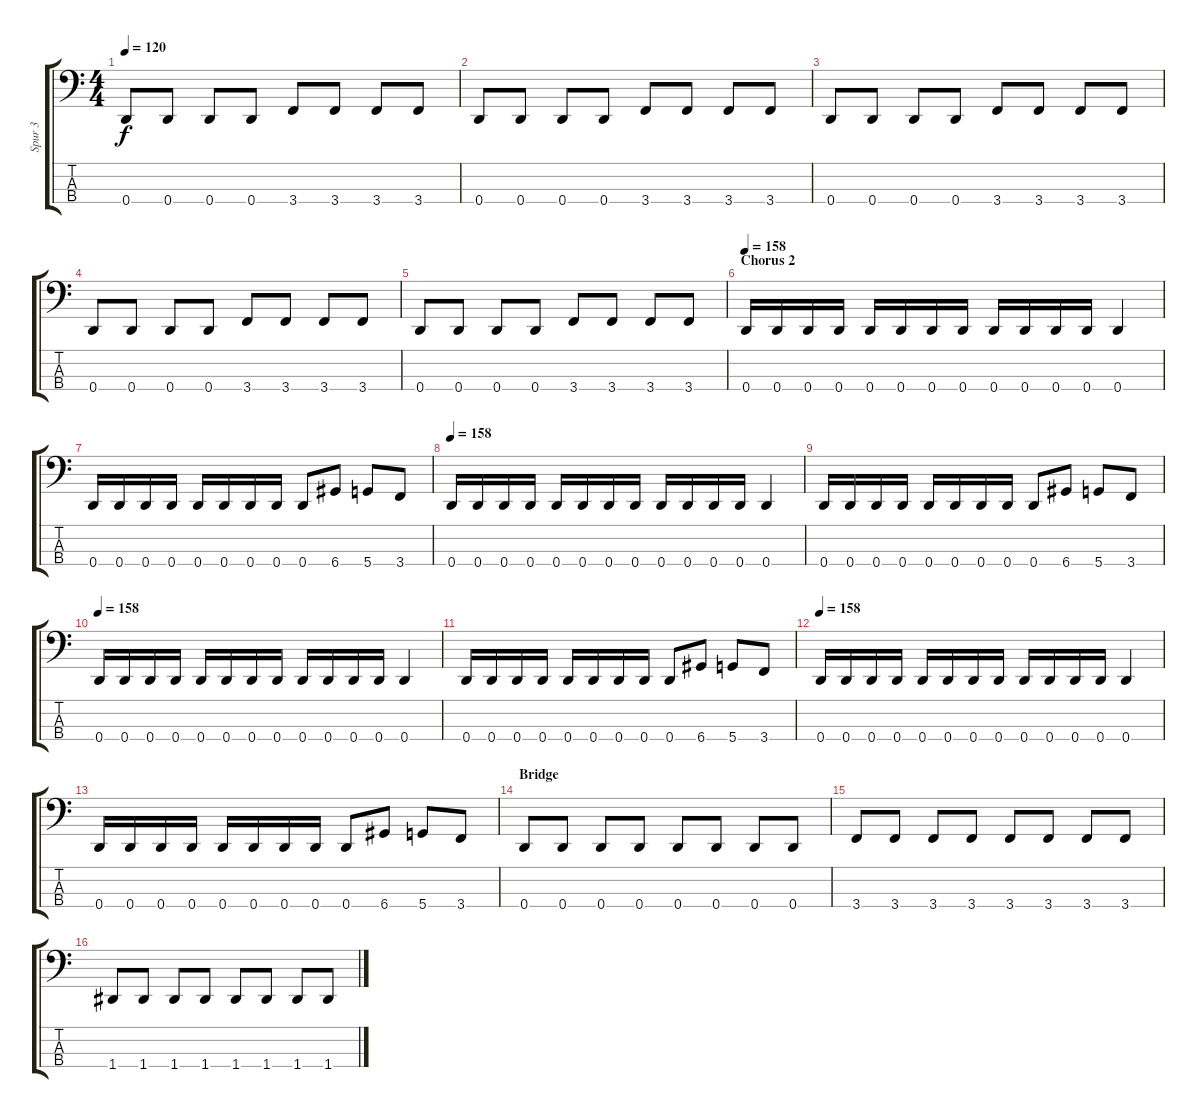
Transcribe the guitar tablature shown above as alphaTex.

\track ("Spur 3" "Spur 3") {instrument electricbassfinger}
\staff {score tabs}
\tuning (G2 D2 A1 D1) {hide}
\ts (4 4)
\tempo 120
\clef f4
\ks c
0.4.8{dy f} 0.4.8 0.4.8 0.4.8 3.4.8 3.4.8 3.4.8 3.4.8 |
0.4.8 0.4.8 0.4.8 0.4.8 3.4.8 3.4.8 3.4.8 3.4.8 |
0.4.8 0.4.8 0.4.8 0.4.8 3.4.8 3.4.8 3.4.8 3.4.8 |
0.4.8 0.4.8 0.4.8 0.4.8 3.4.8 3.4.8 3.4.8 3.4.8 |
0.4.8 0.4.8 0.4.8 0.4.8 3.4.8 3.4.8 3.4.8 3.4.8 |
\section ("" "Chorus 2")
\tempo 158
0.4.16 0.4.16 0.4.16 0.4.16 0.4.16 0.4.16 0.4.16 0.4.16 0.4.16 0.4.16 0.4.16 0.4.16 0.4.4 |
0.4.16 0.4.16 0.4.16 0.4.16 0.4.16 0.4.16 0.4.16 0.4.16 0.4.8 6.4.8 5.4.8 3.4.8 |
\tempo 158
0.4.16 0.4.16 0.4.16 0.4.16 0.4.16 0.4.16 0.4.16 0.4.16 0.4.16 0.4.16 0.4.16 0.4.16 0.4.4 |
0.4.16 0.4.16 0.4.16 0.4.16 0.4.16 0.4.16 0.4.16 0.4.16 0.4.8 6.4.8 5.4.8 3.4.8 |
\tempo 158
0.4.16 0.4.16 0.4.16 0.4.16 0.4.16 0.4.16 0.4.16 0.4.16 0.4.16 0.4.16 0.4.16 0.4.16 0.4.4 |
0.4.16 0.4.16 0.4.16 0.4.16 0.4.16 0.4.16 0.4.16 0.4.16 0.4.8 6.4.8 5.4.8 3.4.8 |
\tempo 158
0.4.16 0.4.16 0.4.16 0.4.16 0.4.16 0.4.16 0.4.16 0.4.16 0.4.16 0.4.16 0.4.16 0.4.16 0.4.4 |
0.4.16 0.4.16 0.4.16 0.4.16 0.4.16 0.4.16 0.4.16 0.4.16 0.4.8 6.4.8 5.4.8 3.4.8 |
\section ("" "Bridge")
0.4.8 0.4.8 0.4.8 0.4.8 0.4.8 0.4.8 0.4.8 0.4.8 |
3.4.8 3.4.8 3.4.8 3.4.8 3.4.8 3.4.8 3.4.8 3.4.8 |
1.4.8 1.4.8 1.4.8 1.4.8 1.4.8 1.4.8 1.4.8 1.4.8
